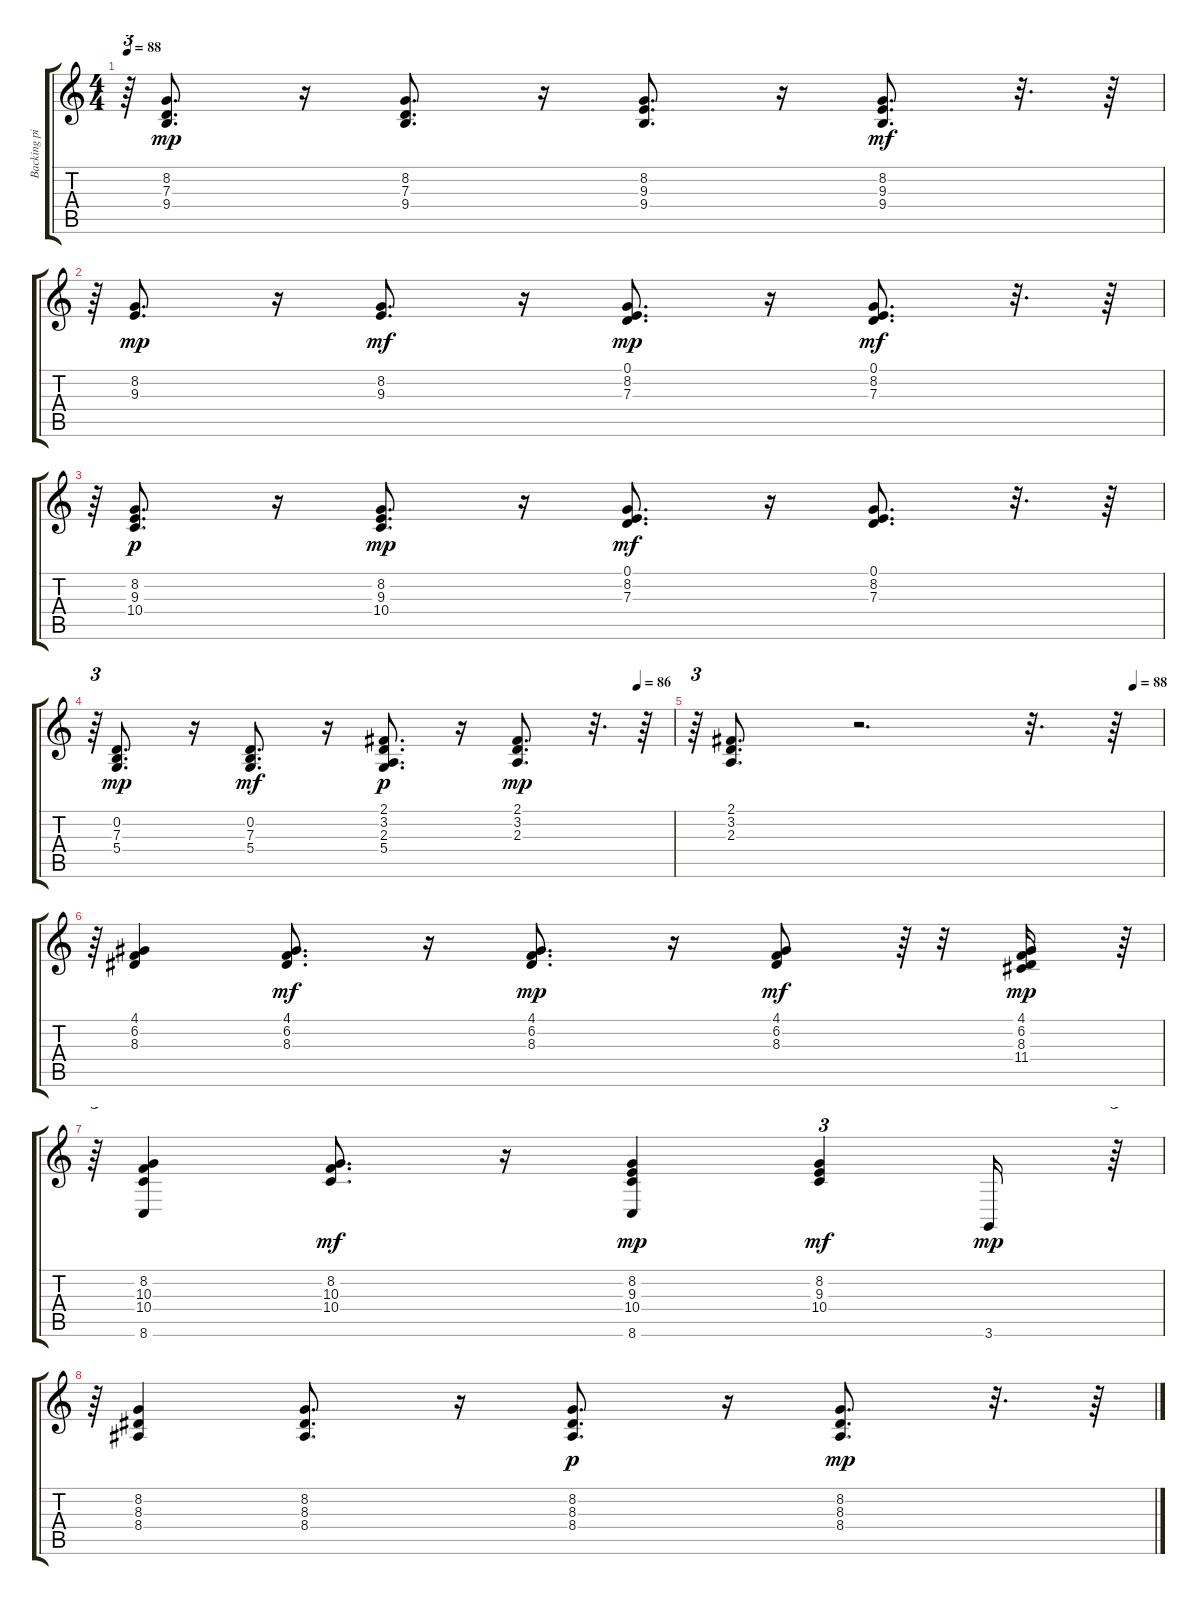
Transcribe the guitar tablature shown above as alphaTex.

\track ("Backing piano" "Backing pi") {instrument brightacousticpiano}
\staff {score tabs}
\tuning (E4 B3 G3 D3 A2 E2) {hide}
\ts (4 4)
\tempo 88
\clef g2
\ks c
r.64{tu (3 2) dy mp} (8.2 7.3 9.4).8{d} r.16 (8.2 7.3 9.4).8{d} r.16 (8.2 9.3 9.4).8{d} r.16 (8.2 9.3 9.4).8{d dy mf} r.32{d} r.64 |
r.64{tu (3 2)} (8.2 9.3).8{d dy mp} r.16 (8.2 9.3).8{d dy mf} r.16 (0.1 8.2 7.3).8{d dy mp} r.16 (0.1 8.2 7.3).8{d dy mf} r.32{d} r.64 |
r.64{tu (3 2)} (8.2 9.3 10.4).8{d dy p} r.16 (8.2 9.3 10.4).8{d dy mp} r.16 (0.1 8.2 7.3).8{d dy mf} r.16 (0.1 8.2 7.3).8{d} r.32{d} r.64 |
\tempo (86 0.9375)
r.64{tu (3 2)} (0.2 7.3 5.4).8{d dy mp} r.16 (0.2 7.3 5.4).8{d dy mf} r.16 (2.1 3.2 2.3 5.4).8{d dy p} r.16 (2.1 3.2 2.3).8{d dy mp} r.32{d} r.64 |
\tempo (88 0.9375)
r.64{tu (3 2)} (2.1 3.2 2.3).8{d} r.2{d} r.32{d} r.64 |
r.64{tu (3 2)} (4.1 6.2 8.3).4 (4.1 6.2 8.3).8{d dy mf} r.16 (4.1 6.2 8.3).8{d dy mp} r.16 (4.1 6.2 8.3).8{dy mf} r.64{tu (3 2)} r.32 (4.1 6.2 8.3 11.4).16{dy mp} r.64{tu (3 2)} |
r.64{tu (3 2)} (8.2 10.3 10.4 8.6).4 (8.2 10.3 10.4).8{d dy mf} r.16 (8.2 9.3 10.4 8.6).4{dy mp} (8.2 9.3 10.4).4{tu (3 2) dy mf} 3.6.16{dy mp} r.64{tu (3 2)} |
r.64{tu (3 2)} (8.2 8.3 8.4).4 (8.2 8.3 8.4).8{d} r.16 (8.2 8.3 8.4).8{d dy p} r.16 (8.2 8.3 8.4).8{d dy mp} r.32{d} r.64
